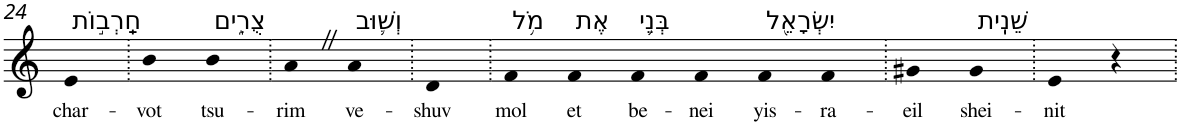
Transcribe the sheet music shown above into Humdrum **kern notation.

**kern	**text
*part1	*part1
*staff1	*staff1
*I"Piano	*
*I'Pno	*
!!LO:PB:g=z
*clefG2	*
*k[]	*
=24	=24
!LO:TX:a:t=חַֽרְב֣וֹת	!
!	!LO:LY:b
4e	char-
=25.	=25.
!	!LO:LY:b
4b	-vot
!LO:TX:a:t=צֻרִ֑ים	!
!	!LO:LY:b
4b	tsu-
=26.	=26.
!	!LO:LY:b
4aZ	-rim
!LO:TX:a:t=וְשׁ֛וּב	!
!	!LO:LY:b
4a	ve-
=27.	=27.
!	!LO:LY:b
4d	-shuv
=28.	=28.
!LO:TX:a:t=מֹ֥ל	!
!	!LO:LY:b
4f	mol
!LO:TX:a:t=אֶת	!
!	!LO:LY:b
4f	et
!LO:TX:a:t=בְּנֵ֥י	!
!	!LO:LY:b
4f	be-
!	!LO:LY:b
4f	-nei
!LO:TX:a:t=יִשְׂרָאֵ֖ל	!
!	!LO:LY:b
4f	yis-
!	!LO:LY:b
4f	-ra-
=29.	=29.
!	!LO:LY:b
4g#X	-eil
!LO:TX:a:t=שֵׁנִֽית	!
!	!LO:LY:b
4g#	shei-
=30.	=30.
!	!LO:LY:b
4e	-nit
4r	.
=.	=.
*-	*-
